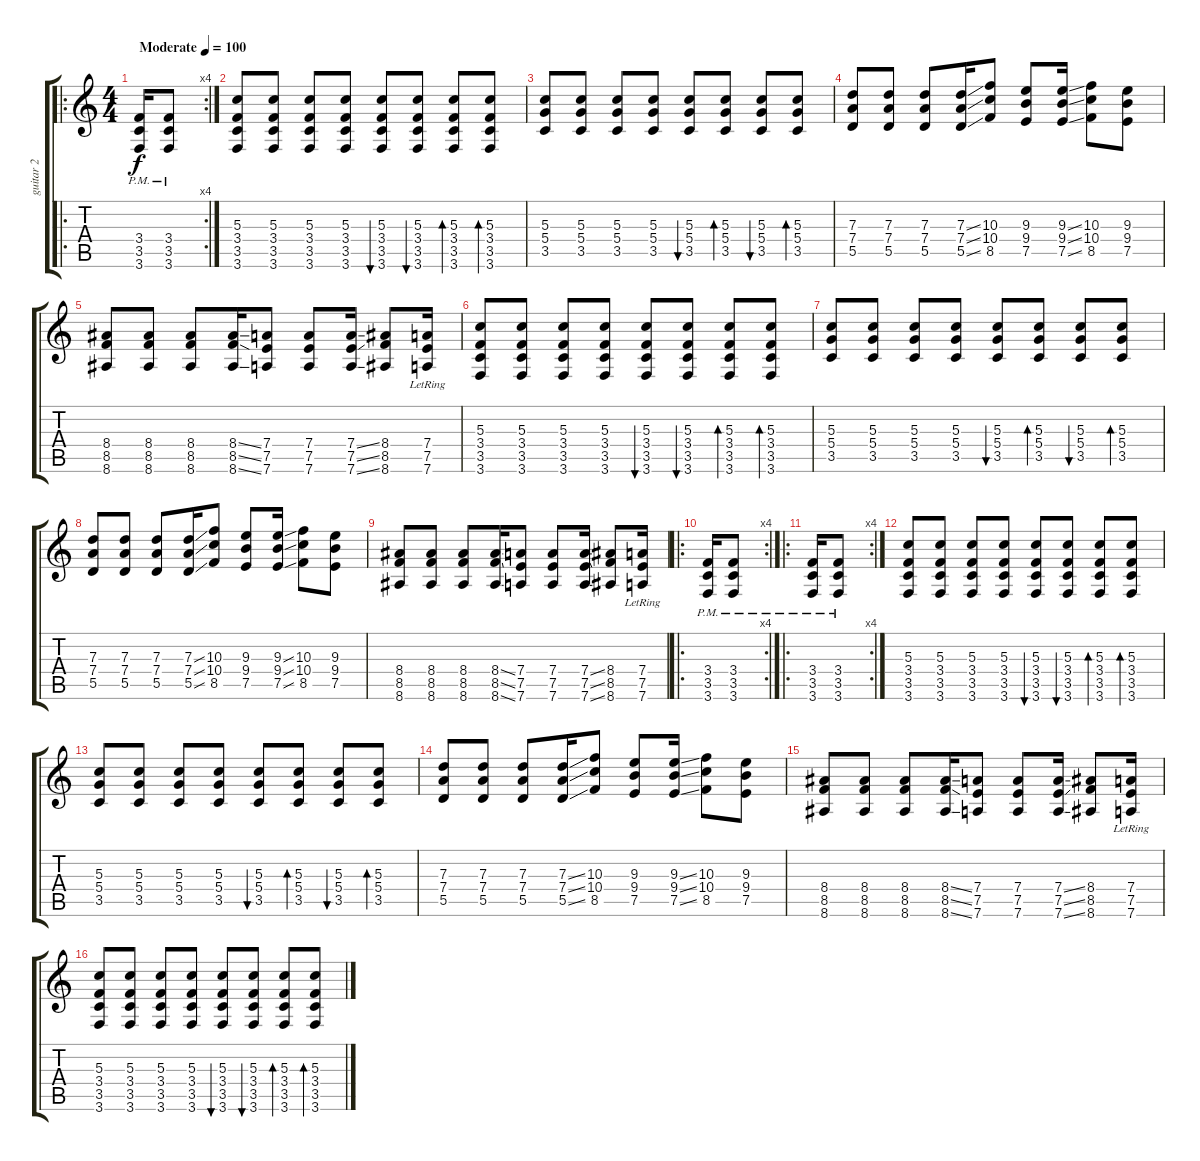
\track ("guitar 2" "guitar 2") {instrument distortionguitar}
\staff {score tabs}
\tuning (E4 B3 G3 D3 A2 D2) {hide}
\ro
\rc 4
\ts (4 4)
\tempo (100 "Moderate")
\clef g2
\ks c
(3.4{pm} 3.5{pm} 3.6{pm}).16{dy f instrument distortionguitar} (3.4{pm} 3.5{pm} 3.6{pm}).8 |
(5.3 3.4 3.5 3.6).8 (5.3 3.4 3.5 3.6).8 (5.3 3.4 3.5 3.6).8 (5.3 3.4 3.5 3.6).8 (5.3 3.4 3.5 3.6).8{bu 60} (5.3 3.4 3.5 3.6).8{bu 60} (5.3 3.4 3.5 3.6).8{bd 60} (5.3 3.4 3.5 3.6).8{bd 60} |
(5.3 5.4 3.5).8 (5.3 5.4 3.5).8 (5.3 5.4 3.5).8 (5.3 5.4 3.5).8 (5.3 5.4 3.5).8{bu 60} (5.3 5.4 3.5).8{bd 60} (5.3 5.4 3.5).8{bu 60} (5.3 5.4 3.5).8{bd 60} |
(7.3 7.4 5.5).8 (7.3 7.4 5.5).8 (7.3 7.4 5.5).8 (7.3{ss} 7.4{ss} 5.5{ss}).16 (10.3 10.4 8.5).8 (9.3 9.4 7.5).8 (9.3{ss} 9.4{ss} 7.5{ss}).16 (10.3 10.4 8.5).8 (9.3 9.4 7.5).8 |
(8.4 8.5 8.6).8 (8.4 8.5 8.6).8 (8.4 8.5 8.6).8 (8.4{ss} 8.5{ss} 8.6{ss}).16 (7.4 7.5 7.6).8 (7.4 7.5 7.6).8 (7.4{ss} 7.5{ss} 7.6{ss}).16 (8.4 8.5 8.6).8 (7.4 7.5{lr} 7.6).16 |
(5.3 3.4 3.5 3.6).8 (5.3 3.4 3.5 3.6).8 (5.3 3.4 3.5 3.6).8 (5.3 3.4 3.5 3.6).8 (5.3 3.4 3.5 3.6).8{bu 60} (5.3 3.4 3.5 3.6).8{bu 60} (5.3 3.4 3.5 3.6).8{bd 60} (5.3 3.4 3.5 3.6).8{bd 60} |
(5.3 5.4 3.5).8 (5.3 5.4 3.5).8 (5.3 5.4 3.5).8 (5.3 5.4 3.5).8 (5.3 5.4 3.5).8{bu 60} (5.3 5.4 3.5).8{bd 60} (5.3 5.4 3.5).8{bu 60} (5.3 5.4 3.5).8{bd 60} |
(7.3 7.4 5.5).8 (7.3 7.4 5.5).8 (7.3 7.4 5.5).8 (7.3{ss} 7.4{ss} 5.5{ss}).16 (10.3 10.4 8.5).8 (9.3 9.4 7.5).8 (9.3{ss} 9.4{ss} 7.5{ss}).16 (10.3 10.4 8.5).8 (9.3 9.4 7.5).8 |
(8.4 8.5 8.6).8 (8.4 8.5 8.6).8 (8.4 8.5 8.6).8 (8.4{ss} 8.5{ss} 8.6{ss}).16 (7.4 7.5 7.6).8 (7.4 7.5 7.6).8 (7.4{ss} 7.5{ss} 7.6{ss}).16 (8.4 8.5 8.6).8 (7.4 7.5{lr} 7.6).16 |
\ro
\rc 4
(3.4{pm} 3.5{pm} 3.6{pm}).16 (3.4{pm} 3.5{pm} 3.6{pm}).8 |
\ro
\rc 4
(3.4{pm} 3.5{pm} 3.6{pm}).16 (3.4{pm} 3.5{pm} 3.6{pm}).8 |
(5.3 3.4 3.5 3.6).8 (5.3 3.4 3.5 3.6).8 (5.3 3.4 3.5 3.6).8 (5.3 3.4 3.5 3.6).8 (5.3 3.4 3.5 3.6).8{bu 60} (5.3 3.4 3.5 3.6).8{bu 60} (5.3 3.4 3.5 3.6).8{bd 60} (5.3 3.4 3.5 3.6).8{bd 60} |
(5.3 5.4 3.5).8 (5.3 5.4 3.5).8 (5.3 5.4 3.5).8 (5.3 5.4 3.5).8 (5.3 5.4 3.5).8{bu 60} (5.3 5.4 3.5).8{bd 60} (5.3 5.4 3.5).8{bu 60} (5.3 5.4 3.5).8{bd 60} |
(7.3 7.4 5.5).8 (7.3 7.4 5.5).8 (7.3 7.4 5.5).8 (7.3{ss} 7.4{ss} 5.5{ss}).16 (10.3 10.4 8.5).8 (9.3 9.4 7.5).8 (9.3{ss} 9.4{ss} 7.5{ss}).16 (10.3 10.4 8.5).8 (9.3 9.4 7.5).8 |
(8.4 8.5 8.6).8 (8.4 8.5 8.6).8 (8.4 8.5 8.6).8 (8.4{ss} 8.5{ss} 8.6{ss}).16 (7.4 7.5 7.6).8 (7.4 7.5 7.6).8 (7.4{ss} 7.5{ss} 7.6{ss}).16 (8.4 8.5 8.6).8 (7.4 7.5{lr} 7.6).16 |
(5.3 3.4 3.5 3.6).8 (5.3 3.4 3.5 3.6).8 (5.3 3.4 3.5 3.6).8 (5.3 3.4 3.5 3.6).8 (5.3 3.4 3.5 3.6).8{bu 60} (5.3 3.4 3.5 3.6).8{bu 60} (5.3 3.4 3.5 3.6).8{bd 60} (5.3 3.4 3.5 3.6).8{bd 60}
